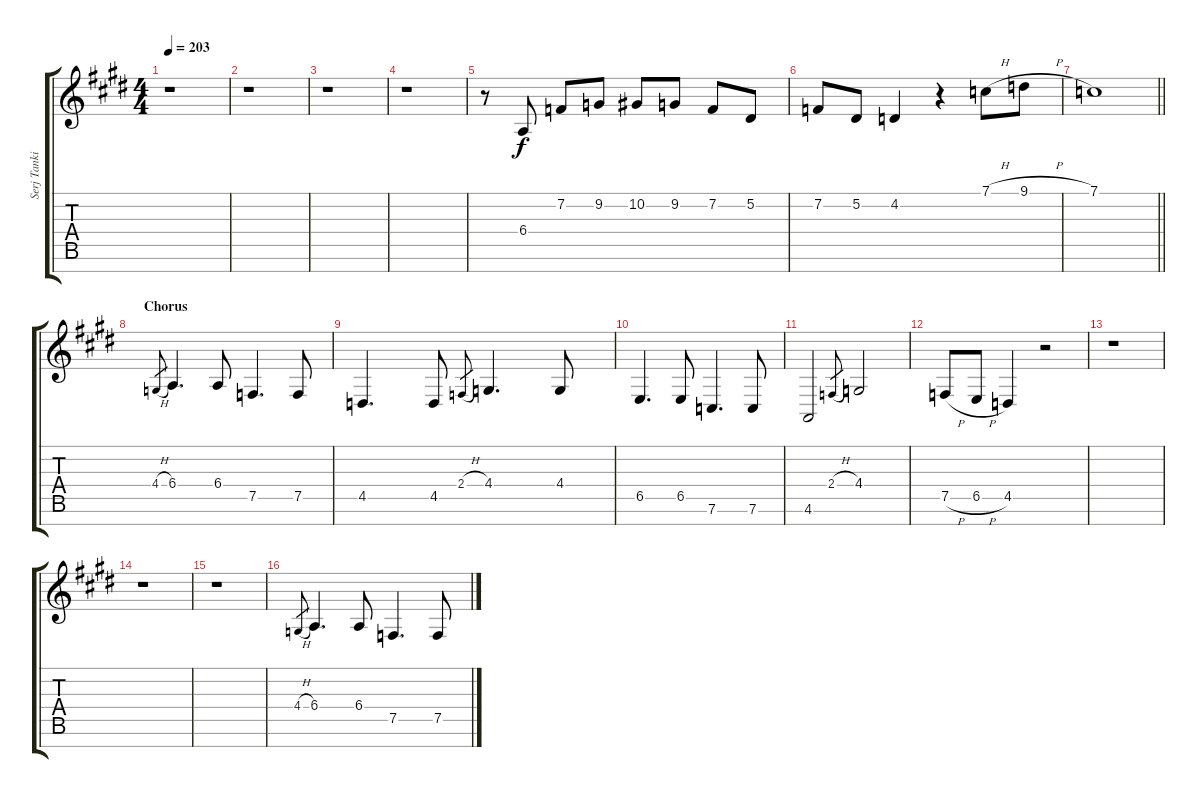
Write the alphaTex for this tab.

\track ("Serj Tankian [Vocals]" "Serj Tanki") {instrument clarinet}
\staff {score tabs}
\tuning (F4 Bb3 Ab3 Eb3 Bb2 F2 C2) {hide}
\ts (4 4)
\tempo 203
\clef g2
\ks c#minor
r.1{dy f} |
r.1 |
r.1 |
r.1 |
r.8 6.4.8 7.2.8 9.2.8 10.2.8 9.2.8 7.2.8 5.2.8 |
7.2.8 5.2.8 4.2.4 r.4 7.1{h}.8 9.1{h}.8 |
\barLineRight lightlight
7.1.1 |
\section ("" "Chorus")
4.4{h}.8{gr} 6.4.4{d} 6.4.8 7.5.4{d} 7.5.8 |
4.5.4{d} 4.5.8 2.4{h}.8{gr} 4.4.4{d} 4.4.8 |
6.5.4{d} 6.5.8 7.6.4{d} 7.6.8 |
4.6.2 2.4{h}.8{gr} 4.4.2 |
7.5{h}.8 6.5{h}.8 4.5.4 r.2 |
r.1 |
r.1 |
r.1 |
4.4{h}.8{gr} 6.4.4{d} 6.4.8 7.5.4{d} 7.5.8
